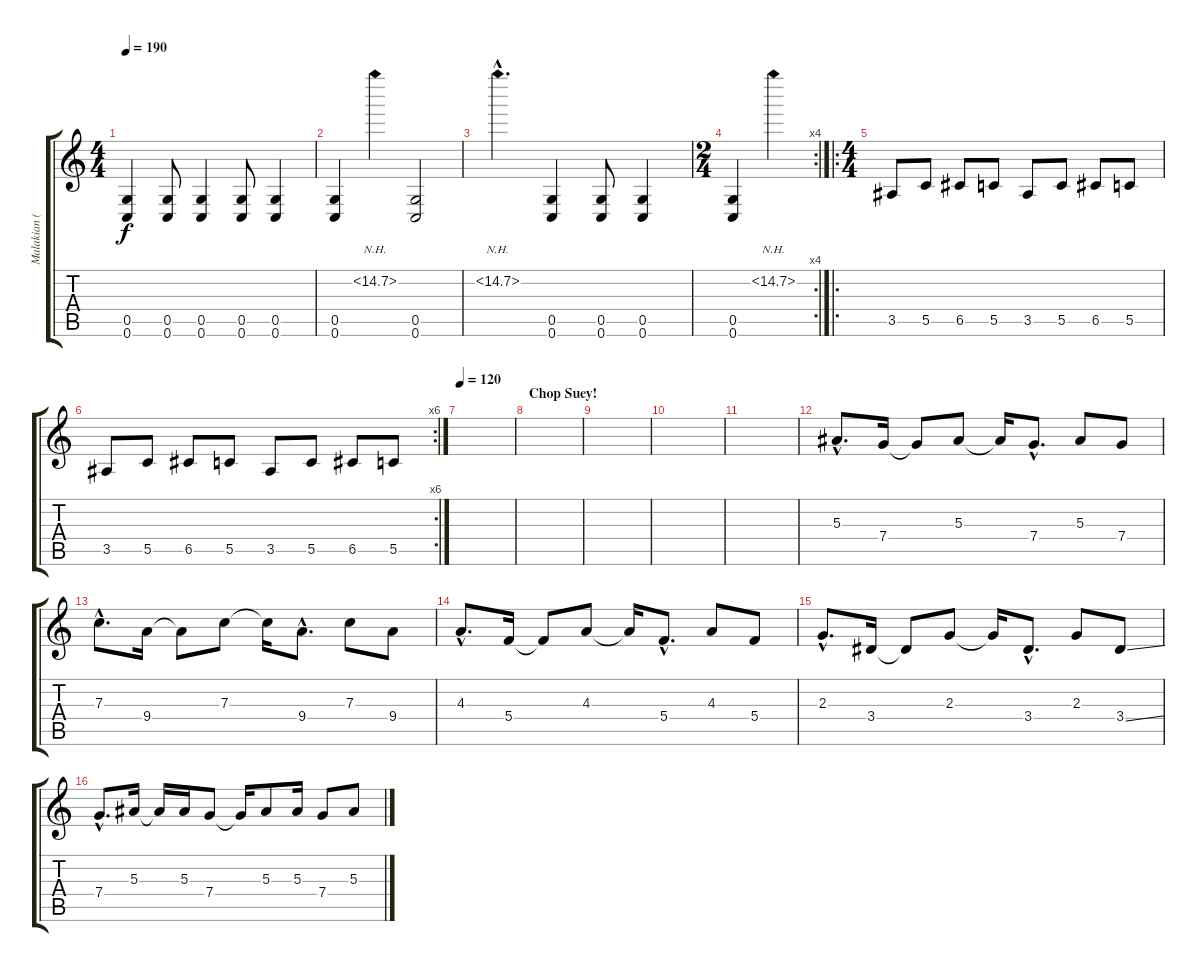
\track ("Malakian (Dist.)" "Malakian (") {instrument distortionguitar}
\staff {score tabs}
\tuning (D4 A3 F3 C3 G2 C2) {hide}
\ts (4 4)
\tempo 190
\clef g2
\ks c
(0.5 0.6).4{dy f} (0.5 0.6).8 (0.5 0.6).4 (0.5 0.6).8 (0.5 0.6).4 |
(0.5 0.6).4 15.2{nh}.4 (0.5 0.6).2 |
15.2{nh hac}.4{d} (0.5 0.6).4 (0.5 0.6).8 (0.5 0.6).4 |
\rc 4
\ts (2 4)
(0.5 0.6).4 15.2{nh}.4 |
\ro
\ts (4 4)
3.5.8 5.5.8 6.5.8 5.5.8 3.5.8 5.5.8 6.5.8 5.5.8 |
\rc 6
3.5.8 5.5.8 6.5.8 5.5.8 3.5.8 5.5.8 6.5.8 5.5.8 |
\tempo 120
|
\section ("" "Chop Suey!")
|
|
|
|
5.3{hac}.8{d} 7.4.16 7.4{t}.8 5.3.8 5.3{t}.16 7.4{hac}.8{d} 5.3.8 7.4.8 |
7.3{hac}.8{d} 9.4.16 9.4{t}.8 7.3.8 7.3{t}.16 9.4{hac}.8{d} 7.3.8 9.4.8 |
4.3{hac}.8{d} 5.4.16 5.4{t}.8 4.3.8 4.3{t}.16 5.4{hac}.8{d} 4.3.8 5.4.8 |
2.3{hac}.8{d} 3.4.16 3.4{t}.8 2.3.8 2.3{t}.16 3.4{hac}.8{d} 2.3.8 3.4{ss}.8 |
7.4{hac}.8{d} 5.3.16 5.3{t}.16 5.3.16 7.4.8 7.4{t}.16 5.3.8 5.3.16 7.4.8 5.3.8
